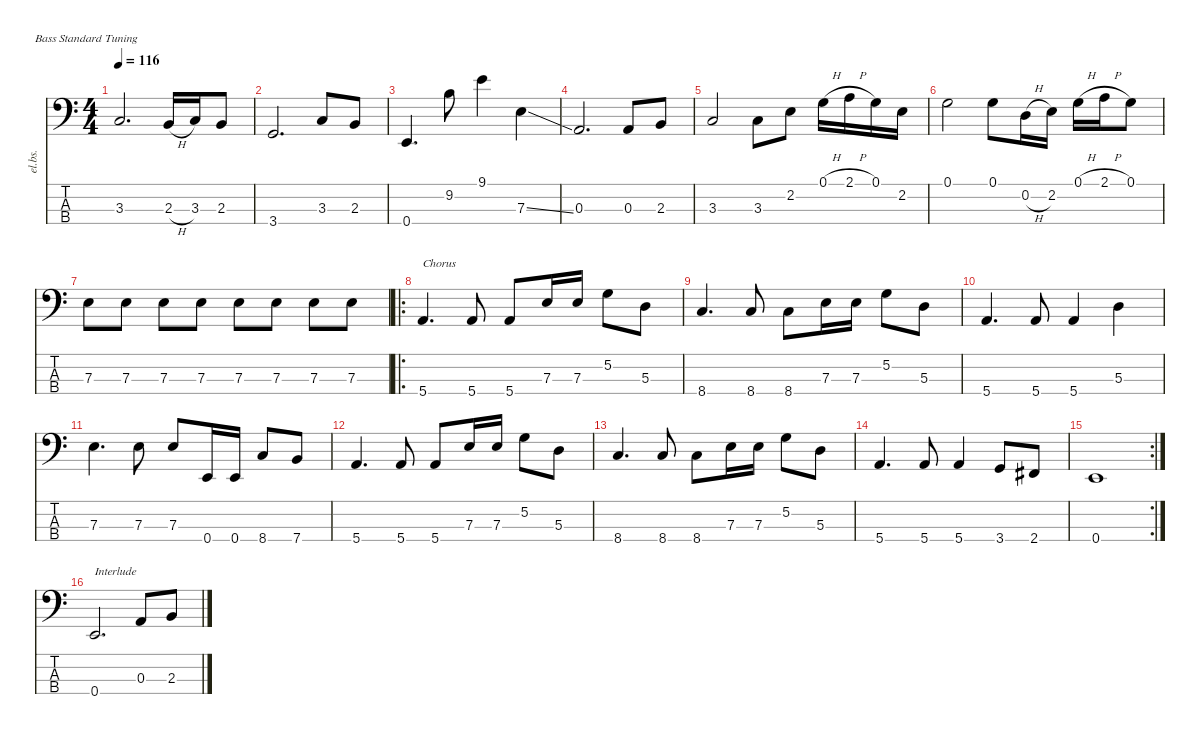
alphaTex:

\defaultSystemsLayout 4
\hideDynamics
\bracketExtendMode nobrackets
\track ("BASS" "el.bs.") {instrument electricbasspick}
\staff {score tabs}
\tuning (G2 D2 A1 E1)
\ts (4 4)
\tempo 116
\clef f4
\ks c
3.3.2{d dy f} 2.3{h}.16 3.3.16 2.3.8 |
3.4.2{d} 3.3.8 2.3.8 |
0.4.4{d} 9.2.8 9.1.4 7.3{ss}.4 |
0.3.2{d} 0.3.8 2.3.8 |
3.3.2 3.3.8 2.2.8 0.1{h}.16 2.1{h}.16 0.1.16 2.2.16 |
0.1.2 0.1.8 0.2{h}.16 2.2.16 0.1{h}.16 2.1{h}.16 0.1.8 |
7.3.8 7.3.8 7.3.8 7.3.8 7.3.8 7.3.8 7.3.8 7.3.8 |
\ro
5.4.4{d txt "Chorus"} 5.4.8 5.4.8 7.3.16 7.3.16 5.2.8 5.3.8 |
8.4.4{d} 8.4.8 8.4.8 7.3.16 7.3.16 5.2.8 5.3.8 |
5.4.4{d} 5.4.8 5.4.4 5.3.4 |
7.3.4{d} 7.3.8 7.3.8 0.4.16 0.4.16 8.4.8 7.4.8 |
5.4.4{d} 5.4.8 5.4.8 7.3.16 7.3.16 5.2.8 5.3.8 |
8.4.4{d} 8.4.8 8.4.8 7.3.16 7.3.16 5.2.8 5.3.8 |
5.4.4{d} 5.4.8 5.4.4 3.4.8 2.4{acc #}.8 |
\rc 2
0.4.1 |
0.4.2{d txt "Interlude"} 0.3.8 2.3.8
